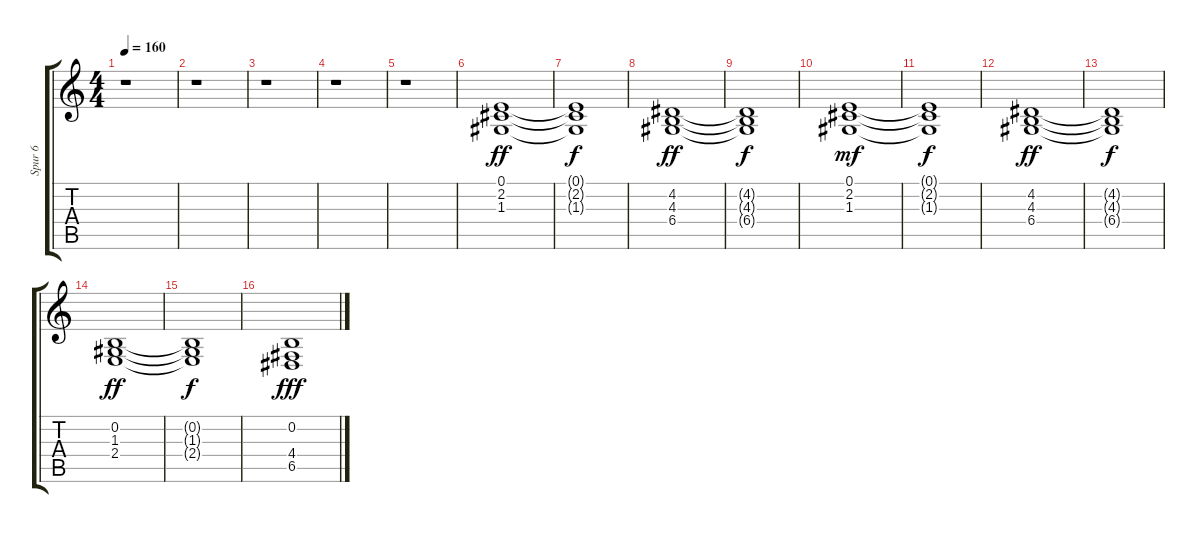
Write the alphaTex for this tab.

\track ("Spur 6" "Spur 6") {instrument pad2warm}
\staff {score tabs}
\tuning (E4 B3 G3 D3 A2 E2) {hide}
\ts (4 4)
\tempo 160
\clef g2
\ks c
r.1{dy f} |
r.1 |
r.1 |
r.1 |
r.1 |
(0.1 2.2 1.3).1{dy ff} |
(0.1{t} 2.2{t} 1.3{t}).1{dy f} |
(4.2 4.3 6.4).1{dy ff} |
(4.2{t} 4.3{t} 6.4{t}).1{dy f} |
(0.1 2.2 1.3).1{dy mf} |
(0.1{t} 2.2{t} 1.3{t}).1{dy f} |
(4.2 4.3 6.4).1{dy ff} |
(4.2{t} 4.3{t} 6.4{t}).1{dy f} |
(0.2 1.3 2.4).1{dy ff} |
(0.2{t} 1.3{t} 2.4{t}).1{dy f} |
(0.2 4.4 6.5).1{dy fff}
